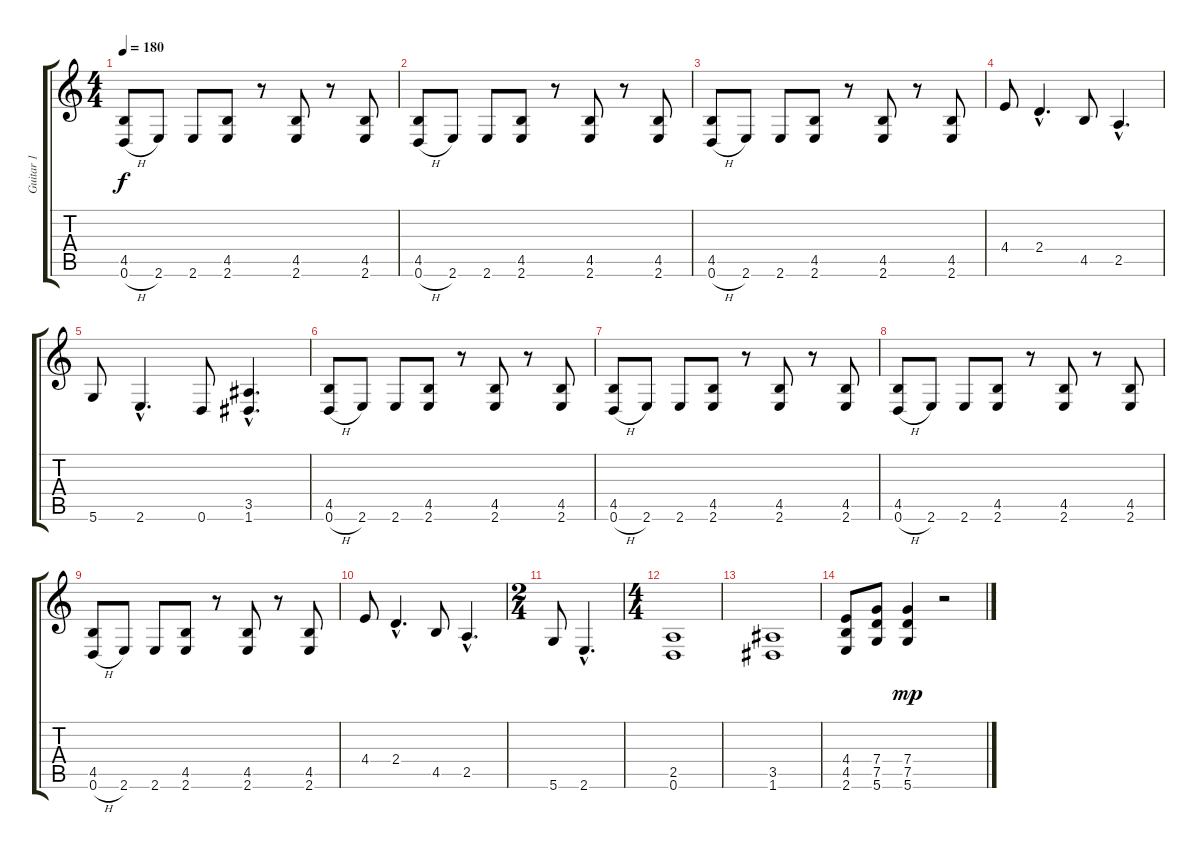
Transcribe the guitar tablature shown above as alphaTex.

\track ("Guitar 1" "Guitar 1") {instrument distortionguitar}
\staff {score tabs}
\tuning (D4 A3 F3 C3 G2 D2) {hide}
\ts (4 4)
\tempo 180
\clef g2
\ks c
(4.5 0.6{h}).8{dy f} 2.6.8 2.6.8 (4.5 2.6).8 r.8 (4.5 2.6).8 r.8 (4.5 2.6).8 |
(4.5 0.6{h}).8 2.6.8 2.6.8 (4.5 2.6).8 r.8 (4.5 2.6).8 r.8 (4.5 2.6).8 |
(4.5 0.6{h}).8 2.6.8 2.6.8 (4.5 2.6).8 r.8 (4.5 2.6).8 r.8 (4.5 2.6).8 |
4.4.8 2.4{hac}.4{d} 4.5.8 2.5{hac}.4{d} |
5.6.8 2.6{hac}.4{d} 0.6.8 (3.5{hac} 1.6{hac}).4{d} |
(4.5 0.6{h}).8 2.6.8 2.6.8 (4.5 2.6).8 r.8 (4.5 2.6).8 r.8 (4.5 2.6).8 |
(4.5 0.6{h}).8 2.6.8 2.6.8 (4.5 2.6).8 r.8 (4.5 2.6).8 r.8 (4.5 2.6).8 |
(4.5 0.6{h}).8 2.6.8 2.6.8 (4.5 2.6).8 r.8 (4.5 2.6).8 r.8 (4.5 2.6).8 |
(4.5 0.6{h}).8 2.6.8 2.6.8 (4.5 2.6).8 r.8 (4.5 2.6).8 r.8 (4.5 2.6).8 |
4.4.8 2.4{hac}.4{d} 4.5.8 2.5{hac}.4{d} |
\ts (2 4)
5.6.8 2.6{hac}.4{d} |
\ts (4 4)
(2.5 0.6).1 |
(3.5 1.6).1 |
(4.4 4.5 2.6).8 (7.4 7.5 5.6).8 (7.4 7.5 5.6).4{dy mp} r.2
